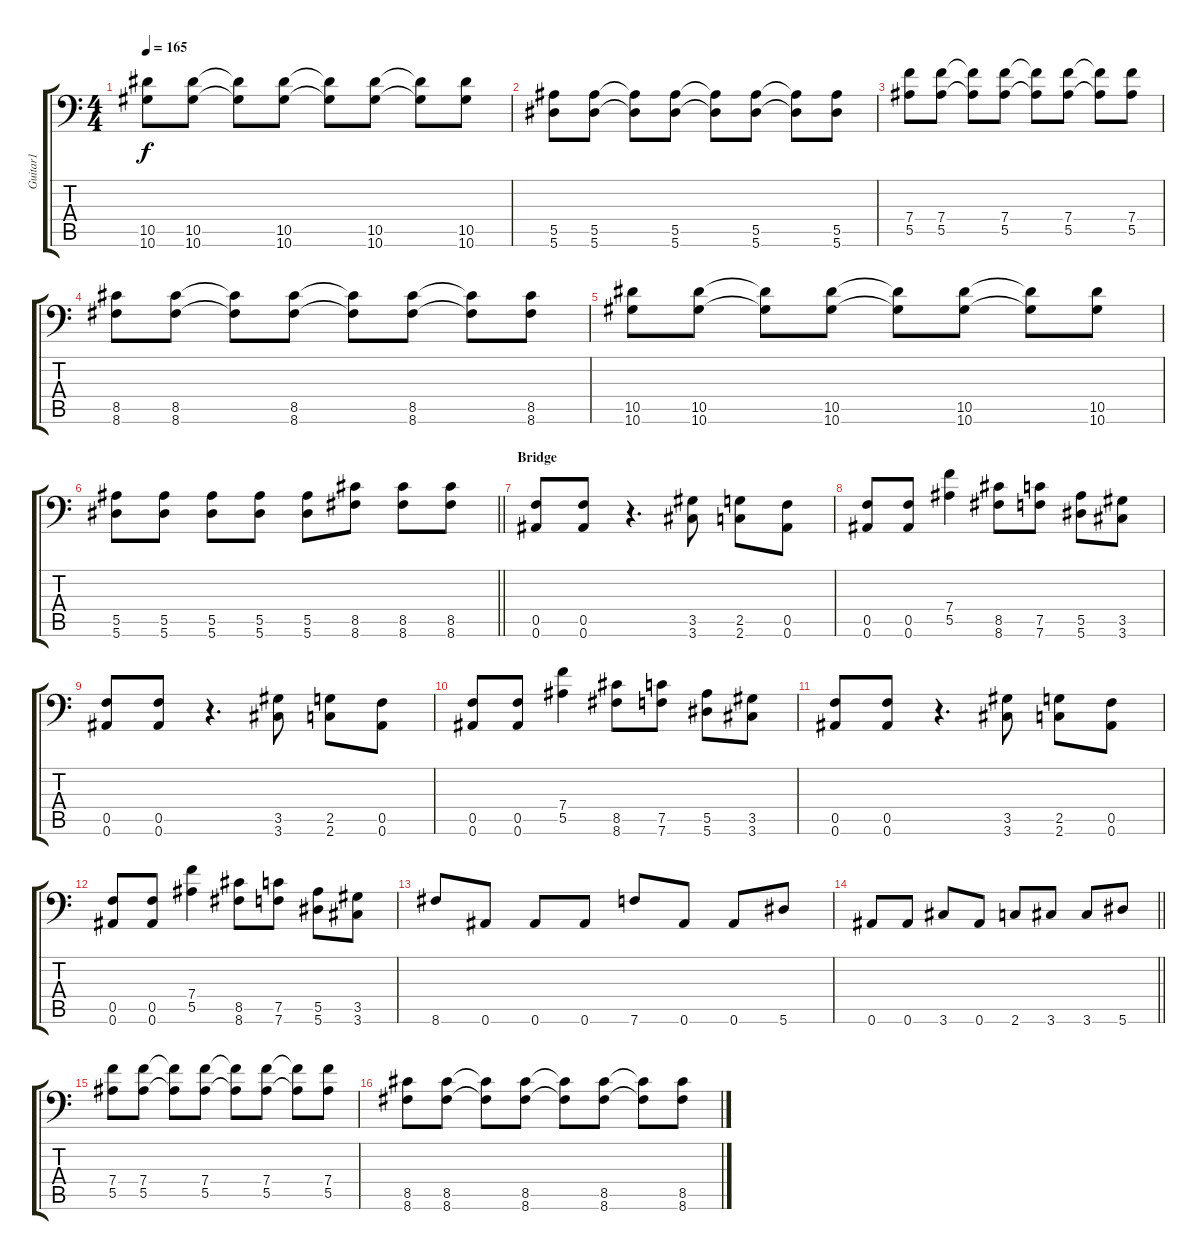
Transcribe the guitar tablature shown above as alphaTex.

\track ("Guitar1" "Guitar1") {instrument distortionguitar}
\staff {score tabs}
\tuning (C4 G3 Eb3 Bb2 F2 Bb1) {hide}
\ts (4 4)
\tempo 165
\clef f4
\ks c
(10.5 10.6).8{dy f} (10.5 10.6).8 (10.5{t} 10.6{t}).8 (10.5 10.6).8 (10.5{t} 10.6{t}).8 (10.5 10.6).8 (10.5{t} 10.6{t}).8 (10.5 10.6).8 |
(5.5 5.6).8 (5.5 5.6).8 (5.5{t} 5.6{t}).8 (5.5 5.6).8 (5.5{t} 5.6{t}).8 (5.5 5.6).8 (5.5{t} 5.6{t}).8 (5.5 5.6).8 |
(7.4 5.5).8 (7.4 5.5).8 (7.4{t} 5.5{t}).8 (7.4 5.5).8 (7.4{t} 5.5{t}).8 (7.4 5.5).8 (7.4{t} 5.5{t}).8 (7.4 5.5).8 |
(8.5 8.6).8 (8.5 8.6).8 (8.5{t} 8.6{t}).8 (8.5 8.6).8 (8.5{t} 8.6{t}).8 (8.5 8.6).8 (8.5{t} 8.6{t}).8 (8.5 8.6).8 |
(10.5 10.6).8 (10.5 10.6).8 (10.5{t} 10.6{t}).8 (10.5 10.6).8 (10.5{t} 10.6{t}).8 (10.5 10.6).8 (10.5{t} 10.6{t}).8 (10.5 10.6).8 |
\barLineRight lightlight
(5.5 5.6).8 (5.5 5.6).8 (5.5 5.6).8 (5.5 5.6).8 (5.5 5.6).8 (8.5 8.6).8 (8.5 8.6).8 (8.5 8.6).8 |
\section ("" "Bridge")
(0.5 0.6).8 (0.5 0.6).8 r.4{d} (3.5 3.6).8 (2.5 2.6).8 (0.5 0.6).8 |
(0.5 0.6).8 (0.5 0.6).8 (7.4 5.5).4 (8.5 8.6).8 (7.5 7.6).8 (5.5 5.6).8 (3.5 3.6).8 |
(0.5 0.6).8 (0.5 0.6).8 r.4{d} (3.5 3.6).8 (2.5 2.6).8 (0.5 0.6).8 |
(0.5 0.6).8 (0.5 0.6).8 (7.4 5.5).4 (8.5 8.6).8 (7.5 7.6).8 (5.5 5.6).8 (3.5 3.6).8 |
(0.5 0.6).8 (0.5 0.6).8 r.4{d} (3.5 3.6).8 (2.5 2.6).8 (0.5 0.6).8 |
(0.5 0.6).8 (0.5 0.6).8 (7.4 5.5).4 (8.5 8.6).8 (7.5 7.6).8 (5.5 5.6).8 (3.5 3.6).8 |
8.6.8 0.6.8 0.6.8 0.6.8 7.6.8 0.6.8 0.6.8 5.6.8 |
\barLineRight lightlight
0.6.8 0.6.8 3.6.8 0.6.8 2.6.8 3.6.8 3.6.8 5.6.8 |
(7.4 5.5).8{volume 11} (7.4 5.5).8 (7.4{t} 5.5{t}).8 (7.4 5.5).8 (7.4{t} 5.5{t}).8 (7.4 5.5).8 (7.4{t} 5.5{t}).8 (7.4 5.5).8 |
(8.5 8.6).8 (8.5 8.6).8 (8.5{t} 8.6{t}).8 (8.5 8.6).8 (8.5{t} 8.6{t}).8 (8.5 8.6).8 (8.5{t} 8.6{t}).8 (8.5 8.6).8
